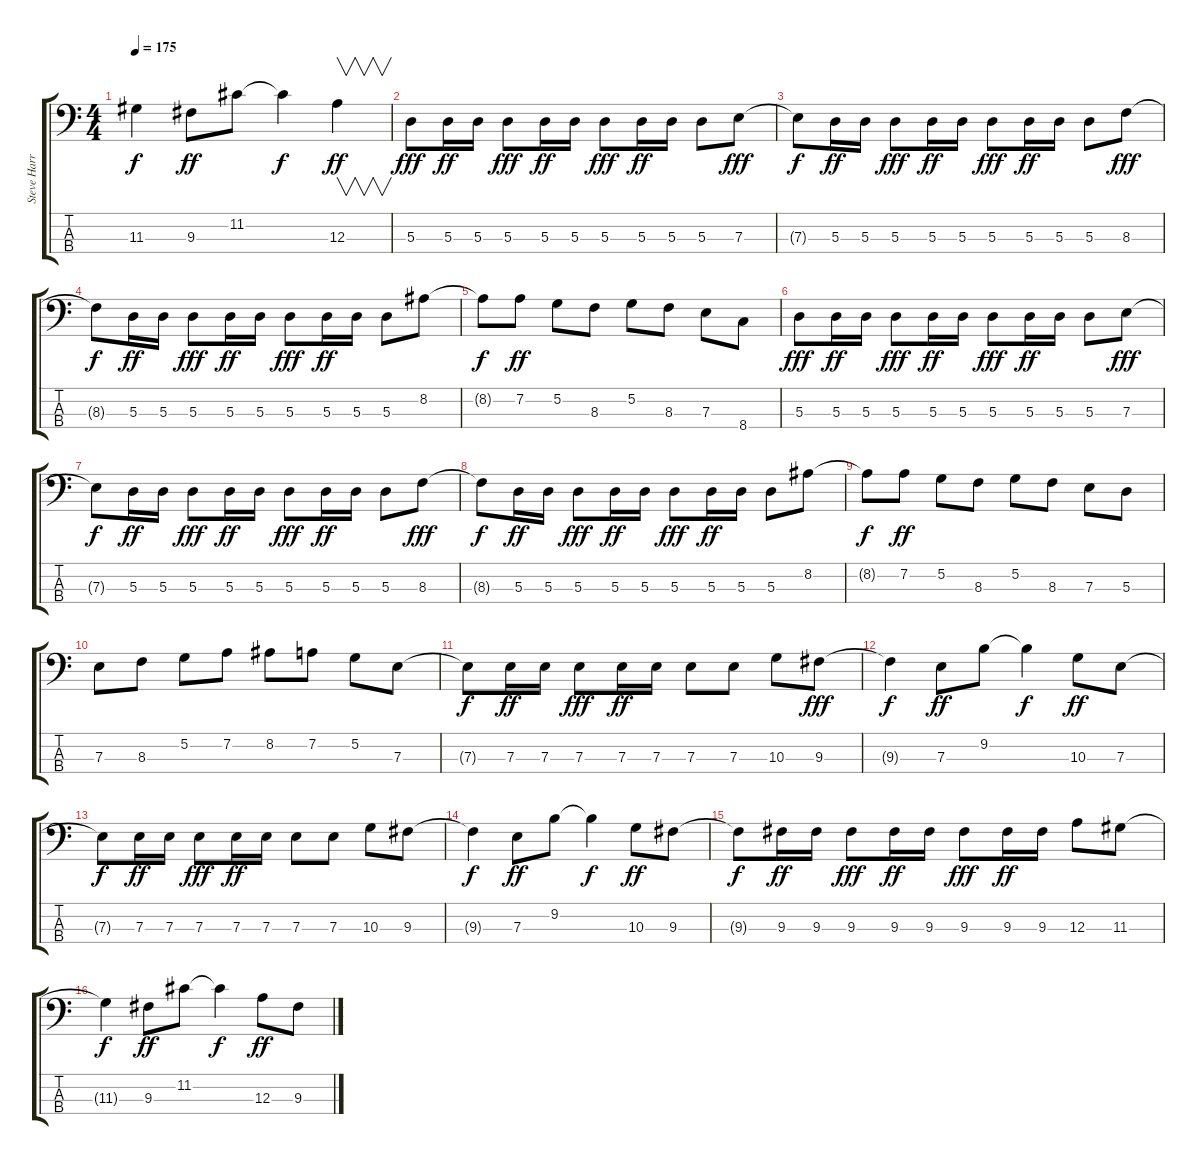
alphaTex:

\track ("Steve Harris" "Steve Harr") {instrument electricbassfinger}
\staff {score tabs}
\tuning (G2 D2 A1 E1) {hide}
\ts (4 4)
\tempo 175
\clef f4
\ks c
11.3{t}.4{dy f} 9.3.8{dy ff} 11.2.8 11.2{t}.4{dy f} 12.3.4{v dy ff} |
5.3.8{dy fff} 5.3.16{dy ff} 5.3.16 5.3.8{dy fff} 5.3.16{dy ff} 5.3.16 5.3.8{dy fff} 5.3.16{dy ff} 5.3.16 5.3.8 7.3.8{dy fff} |
7.3{t}.8{dy f} 5.3.16{dy ff} 5.3.16 5.3.8{dy fff} 5.3.16{dy ff} 5.3.16 5.3.8{dy fff} 5.3.16{dy ff} 5.3.16 5.3.8 8.3.8{dy fff} |
8.3{t}.8{dy f} 5.3.16{dy ff} 5.3.16 5.3.8{dy fff} 5.3.16{dy ff} 5.3.16 5.3.8{dy fff} 5.3.16{dy ff} 5.3.16 5.3.8 8.2.8 |
8.2{t}.8{dy f} 7.2.8{dy ff} 5.2.8 8.3.8 5.2.8 8.3.8 7.3.8 8.4.8 |
5.3.8{dy fff} 5.3.16{dy ff} 5.3.16 5.3.8{dy fff} 5.3.16{dy ff} 5.3.16 5.3.8{dy fff} 5.3.16{dy ff} 5.3.16 5.3.8 7.3.8{dy fff} |
7.3{t}.8{dy f} 5.3.16{dy ff} 5.3.16 5.3.8{dy fff} 5.3.16{dy ff} 5.3.16 5.3.8{dy fff} 5.3.16{dy ff} 5.3.16 5.3.8 8.3.8{dy fff} |
8.3{t}.8{dy f} 5.3.16{dy ff} 5.3.16 5.3.8{dy fff} 5.3.16{dy ff} 5.3.16 5.3.8{dy fff} 5.3.16{dy ff} 5.3.16 5.3.8 8.2.8 |
8.2{t}.8{dy f} 7.2.8{dy ff} 5.2.8 8.3.8 5.2.8 8.3.8 7.3.8 5.3.8 |
7.3.8 8.3.8 5.2.8 7.2.8 8.2.8 7.2.8 5.2.8 7.3.8 |
7.3{t}.8{dy f} 7.3.16{dy ff} 7.3.16 7.3.8{dy fff} 7.3.16{dy ff} 7.3.16 7.3.8 7.3.8 10.3.8 9.3.8{dy fff} |
9.3{t}.4{dy f} 7.3.8{dy ff} 9.2.8 9.2{t}.4{dy f} 10.3.8{dy ff} 7.3.8 |
7.3{t}.8{dy f} 7.3.16{dy ff} 7.3.16 7.3.8{dy fff} 7.3.16{dy ff} 7.3.16 7.3.8 7.3.8 10.3.8 9.3.8 |
9.3{t}.4{dy f} 7.3.8{dy ff} 9.2.8 9.2{t}.4{dy f} 10.3.8{dy ff} 9.3.8 |
9.3{t}.8{dy f} 9.3.16{dy ff} 9.3.16 9.3.8{dy fff} 9.3.16{dy ff} 9.3.16 9.3.8{dy fff} 9.3.16{dy ff} 9.3.16 12.3.8 11.3.8 |
11.3{t}.4{dy f} 9.3.8{dy ff} 11.2.8 11.2{t}.4{dy f} 12.3.8{dy ff} 9.3.8
